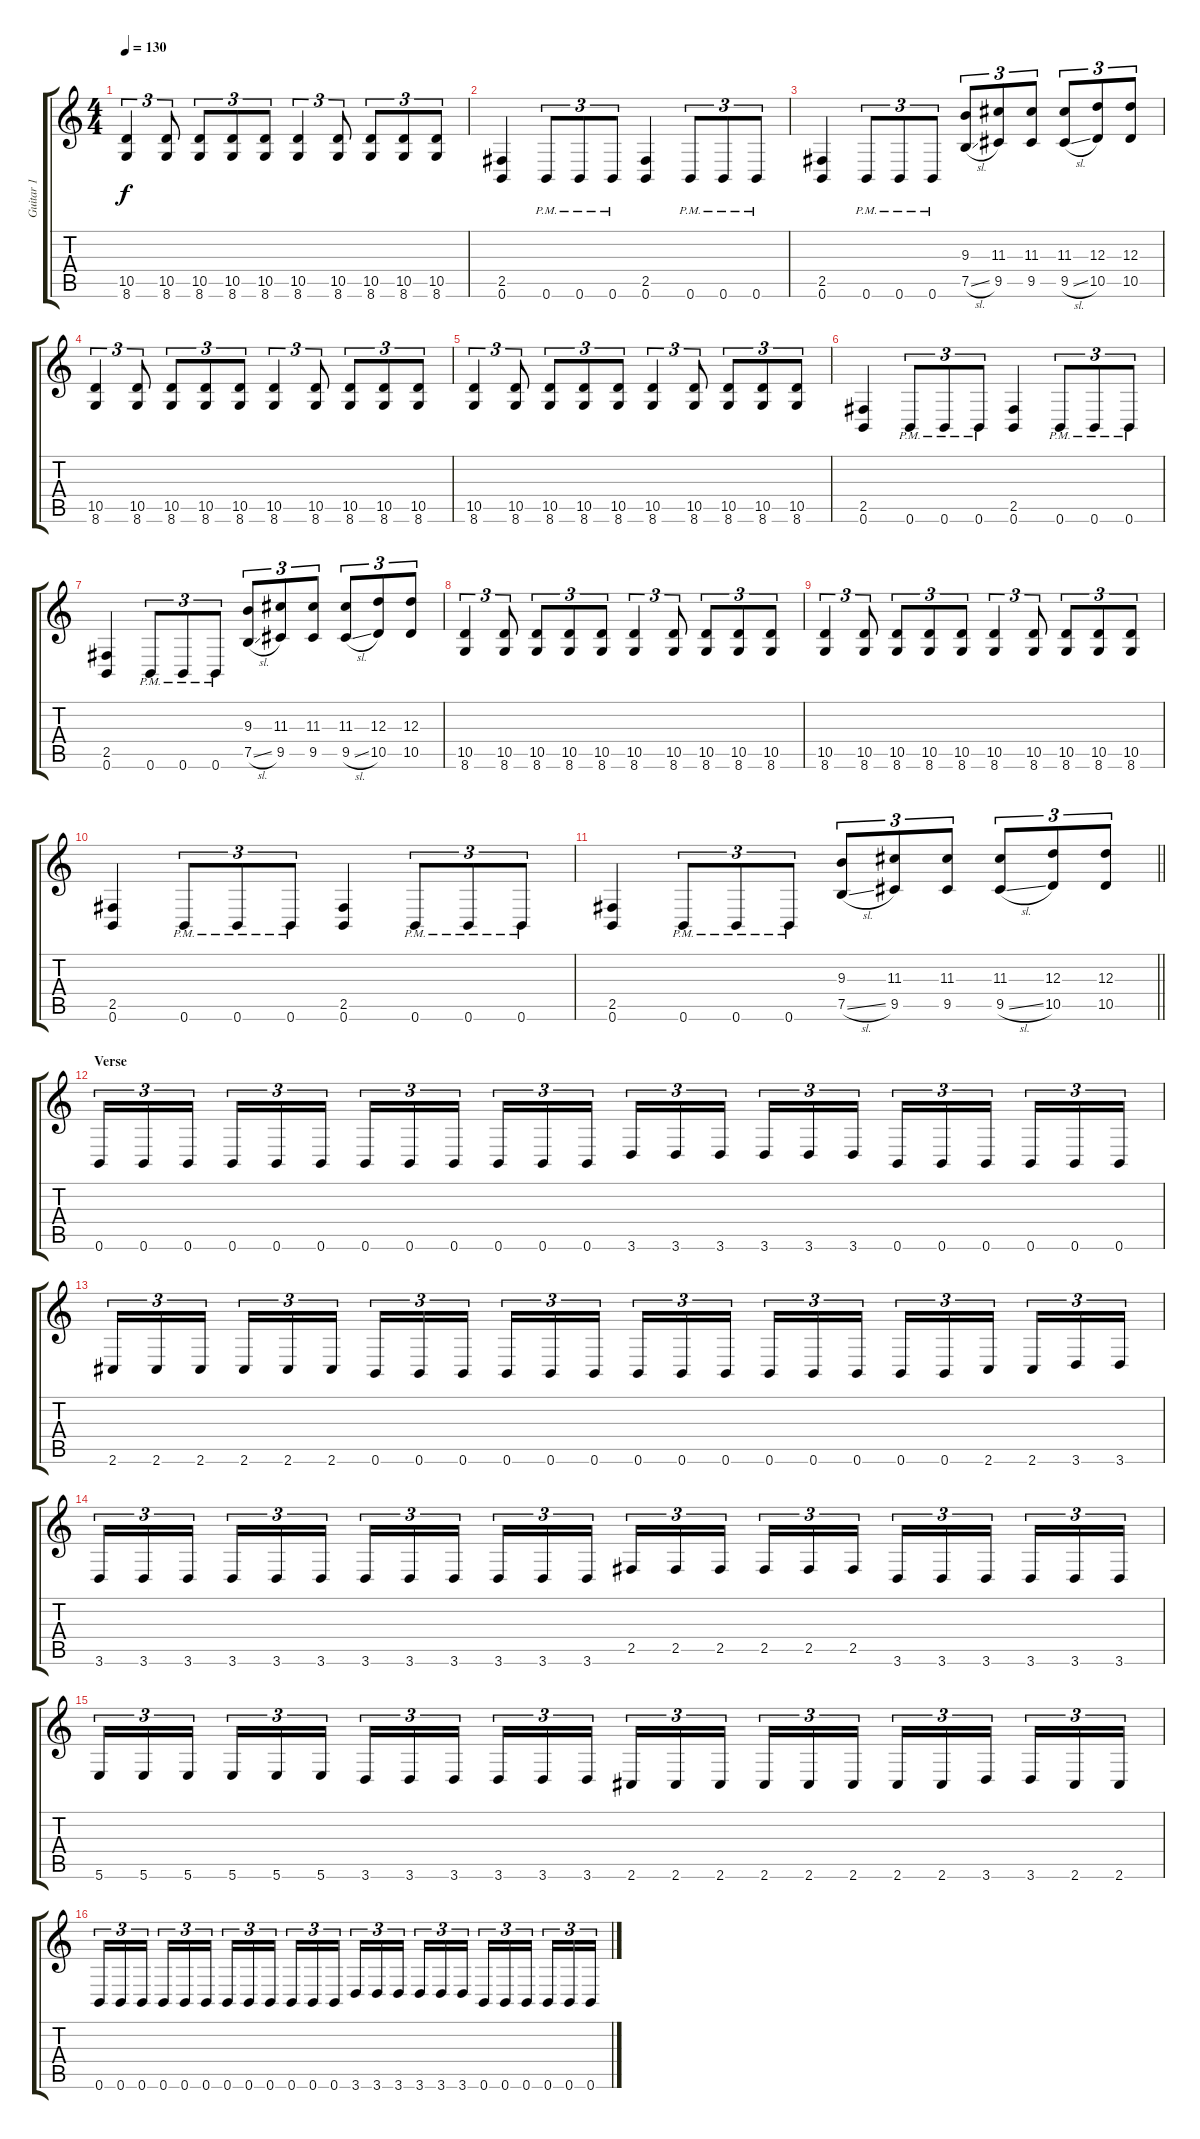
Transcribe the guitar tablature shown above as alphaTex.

\track ("Guitar 1" "Guitar 1") {instrument distortionguitar}
\staff {score tabs}
\tuning (B3 Gb3 D3 A2 E2 B1) {hide}
\ts (4 4)
\tempo 130
\clef g2
\ks c
(10.5 8.6).4{tu (3 2) dy f} (10.5 8.6).8{tu (3 2)} (10.5 8.6).8{tu (3 2)} (10.5 8.6).8{tu (3 2)} (10.5 8.6).8{tu (3 2)} (10.5 8.6).4{tu (3 2)} (10.5 8.6).8{tu (3 2)} (10.5 8.6).8{tu (3 2)} (10.5 8.6).8{tu (3 2)} (10.5 8.6).8{tu (3 2)} |
(2.5 0.6).4 0.6{pm}.8{tu (3 2)} 0.6{pm}.8{tu (3 2)} 0.6{pm}.8{tu (3 2)} (2.5 0.6).4 0.6{pm}.8{tu (3 2)} 0.6{pm}.8{tu (3 2)} 0.6{pm}.8{tu (3 2)} |
(2.5 0.6).4 0.6{pm}.8{tu (3 2)} 0.6{pm}.8{tu (3 2)} 0.6{pm}.8{tu (3 2)} (9.3 7.5{sl}).8{tu (3 2)} (11.3 9.5).8{tu (3 2)} (11.3 9.5).8{tu (3 2)} (11.3 9.5{sl}).8{tu (3 2)} (12.3 10.5).8{tu (3 2)} (12.3 10.5).8{tu (3 2)} |
(10.5 8.6).4{tu (3 2)} (10.5 8.6).8{tu (3 2)} (10.5 8.6).8{tu (3 2)} (10.5 8.6).8{tu (3 2)} (10.5 8.6).8{tu (3 2)} (10.5 8.6).4{tu (3 2)} (10.5 8.6).8{tu (3 2)} (10.5 8.6).8{tu (3 2)} (10.5 8.6).8{tu (3 2)} (10.5 8.6).8{tu (3 2)} |
(10.5 8.6).4{tu (3 2)} (10.5 8.6).8{tu (3 2)} (10.5 8.6).8{tu (3 2)} (10.5 8.6).8{tu (3 2)} (10.5 8.6).8{tu (3 2)} (10.5 8.6).4{tu (3 2)} (10.5 8.6).8{tu (3 2)} (10.5 8.6).8{tu (3 2)} (10.5 8.6).8{tu (3 2)} (10.5 8.6).8{tu (3 2)} |
(2.5 0.6).4 0.6{pm}.8{tu (3 2)} 0.6{pm}.8{tu (3 2)} 0.6{pm}.8{tu (3 2)} (2.5 0.6).4 0.6{pm}.8{tu (3 2)} 0.6{pm}.8{tu (3 2)} 0.6{pm}.8{tu (3 2)} |
(2.5 0.6).4 0.6{pm}.8{tu (3 2)} 0.6{pm}.8{tu (3 2)} 0.6{pm}.8{tu (3 2)} (9.3 7.5{sl}).8{tu (3 2)} (11.3 9.5).8{tu (3 2)} (11.3 9.5).8{tu (3 2)} (11.3 9.5{sl}).8{tu (3 2)} (12.3 10.5).8{tu (3 2)} (12.3 10.5).8{tu (3 2)} |
(10.5 8.6).4{tu (3 2)} (10.5 8.6).8{tu (3 2)} (10.5 8.6).8{tu (3 2)} (10.5 8.6).8{tu (3 2)} (10.5 8.6).8{tu (3 2)} (10.5 8.6).4{tu (3 2)} (10.5 8.6).8{tu (3 2)} (10.5 8.6).8{tu (3 2)} (10.5 8.6).8{tu (3 2)} (10.5 8.6).8{tu (3 2)} |
(10.5 8.6).4{tu (3 2)} (10.5 8.6).8{tu (3 2)} (10.5 8.6).8{tu (3 2)} (10.5 8.6).8{tu (3 2)} (10.5 8.6).8{tu (3 2)} (10.5 8.6).4{tu (3 2)} (10.5 8.6).8{tu (3 2)} (10.5 8.6).8{tu (3 2)} (10.5 8.6).8{tu (3 2)} (10.5 8.6).8{tu (3 2)} |
(2.5 0.6).4 0.6{pm}.8{tu (3 2)} 0.6{pm}.8{tu (3 2)} 0.6{pm}.8{tu (3 2)} (2.5 0.6).4 0.6{pm}.8{tu (3 2)} 0.6{pm}.8{tu (3 2)} 0.6{pm}.8{tu (3 2)} |
\barLineRight lightlight
(2.5 0.6).4 0.6{pm}.8{tu (3 2)} 0.6{pm}.8{tu (3 2)} 0.6{pm}.8{tu (3 2)} (9.3 7.5{sl}).8{tu (3 2)} (11.3 9.5).8{tu (3 2)} (11.3 9.5).8{tu (3 2)} (11.3 9.5{sl}).8{tu (3 2)} (12.3 10.5).8{tu (3 2)} (12.3 10.5).8{tu (3 2)} |
\section ("" "Verse")
0.6.16{tu (3 2)} 0.6.16{tu (3 2)} 0.6.16{tu (3 2) beam splitsecondary} 0.6.16{tu (3 2)} 0.6.16{tu (3 2)} 0.6.16{tu (3 2)} 0.6.16{tu (3 2)} 0.6.16{tu (3 2)} 0.6.16{tu (3 2) beam splitsecondary} 0.6.16{tu (3 2)} 0.6.16{tu (3 2)} 0.6.16{tu (3 2)} 3.6.16{tu (3 2)} 3.6.16{tu (3 2)} 3.6.16{tu (3 2) beam splitsecondary} 3.6.16{tu (3 2)} 3.6.16{tu (3 2)} 3.6.16{tu (3 2)} 0.6.16{tu (3 2)} 0.6.16{tu (3 2)} 0.6.16{tu (3 2) beam splitsecondary} 0.6.16{tu (3 2)} 0.6.16{tu (3 2)} 0.6.16{tu (3 2)} |
2.6.16{tu (3 2)} 2.6.16{tu (3 2)} 2.6.16{tu (3 2) beam splitsecondary} 2.6.16{tu (3 2)} 2.6.16{tu (3 2)} 2.6.16{tu (3 2)} 0.6.16{tu (3 2)} 0.6.16{tu (3 2)} 0.6.16{tu (3 2) beam splitsecondary} 0.6.16{tu (3 2)} 0.6.16{tu (3 2)} 0.6.16{tu (3 2)} 0.6.16{tu (3 2)} 0.6.16{tu (3 2)} 0.6.16{tu (3 2) beam splitsecondary} 0.6.16{tu (3 2)} 0.6.16{tu (3 2)} 0.6.16{tu (3 2)} 0.6.16{tu (3 2)} 0.6.16{tu (3 2)} 2.6.16{tu (3 2) beam splitsecondary} 2.6.16{tu (3 2)} 3.6.16{tu (3 2)} 3.6.16{tu (3 2)} |
3.6.16{tu (3 2)} 3.6.16{tu (3 2)} 3.6.16{tu (3 2) beam splitsecondary} 3.6.16{tu (3 2)} 3.6.16{tu (3 2)} 3.6.16{tu (3 2)} 3.6.16{tu (3 2)} 3.6.16{tu (3 2)} 3.6.16{tu (3 2) beam splitsecondary} 3.6.16{tu (3 2)} 3.6.16{tu (3 2)} 3.6.16{tu (3 2)} 2.5.16{tu (3 2)} 2.5.16{tu (3 2)} 2.5.16{tu (3 2) beam splitsecondary} 2.5.16{tu (3 2)} 2.5.16{tu (3 2)} 2.5.16{tu (3 2)} 3.6.16{tu (3 2)} 3.6.16{tu (3 2)} 3.6.16{tu (3 2) beam splitsecondary} 3.6.16{tu (3 2)} 3.6.16{tu (3 2)} 3.6.16{tu (3 2)} |
5.6.16{tu (3 2)} 5.6.16{tu (3 2)} 5.6.16{tu (3 2) beam splitsecondary} 5.6.16{tu (3 2)} 5.6.16{tu (3 2)} 5.6.16{tu (3 2)} 3.6.16{tu (3 2)} 3.6.16{tu (3 2)} 3.6.16{tu (3 2) beam splitsecondary} 3.6.16{tu (3 2)} 3.6.16{tu (3 2)} 3.6.16{tu (3 2)} 2.6.16{tu (3 2)} 2.6.16{tu (3 2)} 2.6.16{tu (3 2) beam splitsecondary} 2.6.16{tu (3 2)} 2.6.16{tu (3 2)} 2.6.16{tu (3 2)} 2.6.16{tu (3 2)} 2.6.16{tu (3 2)} 3.6.16{tu (3 2) beam splitsecondary} 3.6.16{tu (3 2)} 2.6.16{tu (3 2)} 2.6.16{tu (3 2)} |
0.6.16{tu (3 2)} 0.6.16{tu (3 2)} 0.6.16{tu (3 2) beam splitsecondary} 0.6.16{tu (3 2)} 0.6.16{tu (3 2)} 0.6.16{tu (3 2)} 0.6.16{tu (3 2)} 0.6.16{tu (3 2)} 0.6.16{tu (3 2) beam splitsecondary} 0.6.16{tu (3 2)} 0.6.16{tu (3 2)} 0.6.16{tu (3 2)} 3.6.16{tu (3 2)} 3.6.16{tu (3 2)} 3.6.16{tu (3 2) beam splitsecondary} 3.6.16{tu (3 2)} 3.6.16{tu (3 2)} 3.6.16{tu (3 2)} 0.6.16{tu (3 2)} 0.6.16{tu (3 2)} 0.6.16{tu (3 2) beam splitsecondary} 0.6.16{tu (3 2)} 0.6.16{tu (3 2)} 0.6.16{tu (3 2)}
